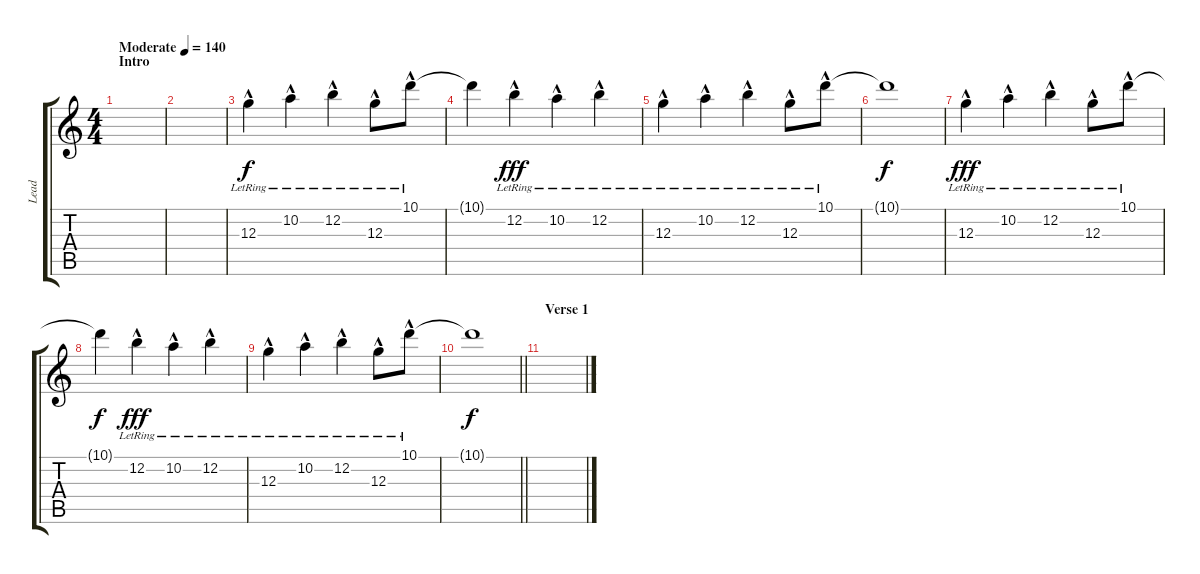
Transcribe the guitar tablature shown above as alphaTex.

\track ("Lead" "Lead") {instrument electricguitarjazz}
\staff {score tabs}
\tuning (E4 B3 G3 D3 A2 E2) {hide}
\ts (4 4)
\section ("" "Intro")
\tempo (140 "Moderate")
\clef g2
\ks c
|
|
12.3{hac lr}.4 10.2{hac lr}.4 12.2{hac lr}.4 12.3{hac lr}.8 10.1{hac lr}.8 |
10.1{t}.4{dy f} 12.2{hac lr}.4{dy fff} 10.2{hac lr}.4 12.2{hac lr}.4 |
12.3{hac lr}.4 10.2{hac lr}.4 12.2{hac lr}.4 12.3{hac lr}.8 10.1{hac lr}.8 |
10.1{t}.1{dy f} |
12.3{hac lr}.4{dy fff} 10.2{hac lr}.4 12.2{hac lr}.4 12.3{hac lr}.8 10.1{hac lr}.8 |
10.1{t}.4{dy f} 12.2{hac lr}.4{dy fff} 10.2{hac lr}.4 12.2{hac lr}.4 |
12.3{hac lr}.4 10.2{hac lr}.4 12.2{hac lr}.4 12.3{hac lr}.8 10.1{hac lr}.8 |
\barLineRight lightlight
10.1{t}.1{dy f} |
\section ("" "Verse 1")
